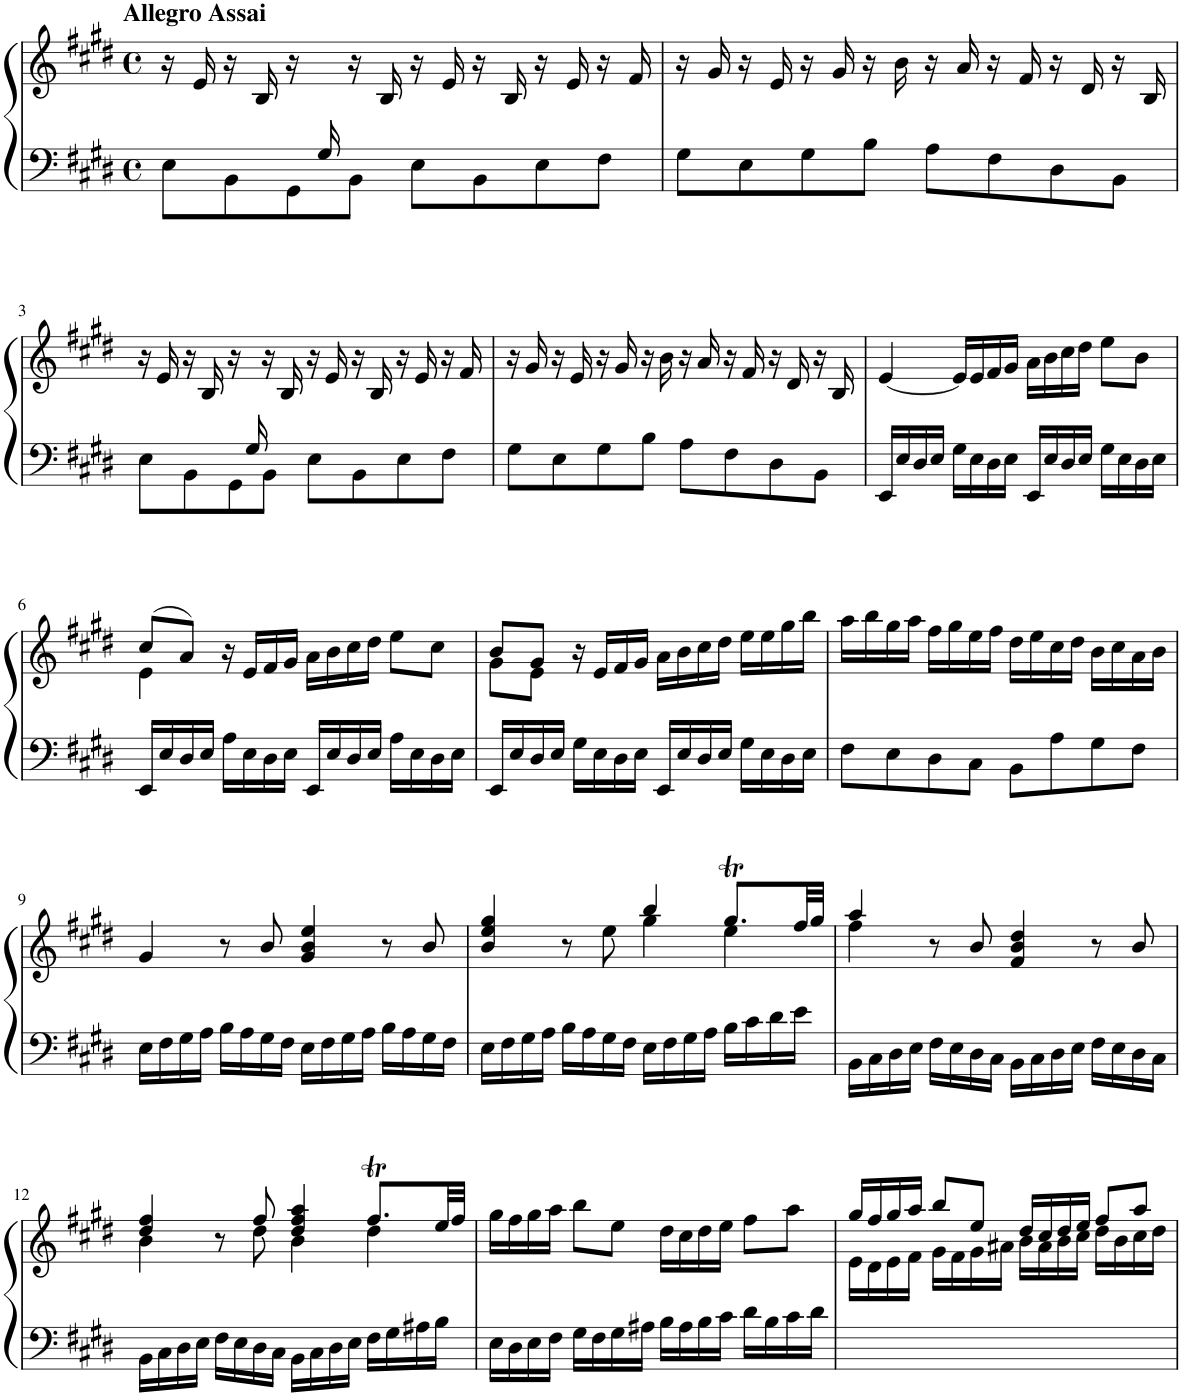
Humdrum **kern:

**kern	**kern
*part1	*part1
*staff2	*staff1
*I"Piano	*
*I'Pno.	*
*clefF4	*clefG2
*k[f#c#g#d#]	*k[f#c#g#d#]
*M4/4	*M4/4
*met(c)	*met(c)
=1	=1
*^	*
!	!	!LO:TX:a:B:t=Allegro Assai
16ryy	8E\L	16r
.	.	16e/
.	8BB\	16r
.	.	16B/
.	8GG#\	16r
16G#/	.	16ryy
2ryy	8BB\J	16r
.	.	16B/
.	8E\L	16r
.	.	16e/
.	8BB\	16r
.	.	16B/
.	8E\	16r
.	.	16e/
8ryy	8F#\J	16r
.	.	16f#/
*v	*v	*
=2	=2
8G#\L	16r
.	16g#/
8E\	16r
.	16e/
8G#\	16r
.	16g#/
8B\J	16r
.	16b\
8A\L	16r
.	16a/
8F#\	16r
.	16f#/
8D#\	16r
.	16d#/
8BB\J	16r
.	16B/
!!LO:LB:g=z
=3	=3
*^	*
16ryy	8E\L	16r
.	.	16e/
.	8BB\	16r
.	.	16B/
.	8GG#\	16r
16G#/	.	16ryy
2ryy	8BB\J	16r
.	.	16B/
.	8E\L	16r
.	.	16e/
.	8BB\	16r
.	.	16B/
.	8E\	16r
.	.	16e/
8ryy	8F#\J	16r
.	.	16f#/
*v	*v	*
=4	=4
8G#\L	16r
.	16g#/
8E\	16r
.	16e/
8G#\	16r
.	16g#/
8B\J	16r
.	16b\
8A\L	16r
.	16a/
8F#\	16r
.	16f#/
8D#\	16r
.	16d#/
8BB\J	16r
.	16B/
=5	=5
16EE/LL	[4e/
16E/	.
16D#/	.
16E/JJ	.
16G#\LL	16e/LL]
16E\	16e/
16D#\	16f#/
16E\JJ	16g#/JJ
16EE/LL	16a\LL
16E/	16b\
16D#/	16cc#\
16E/JJ	16dd#\JJ
16G#\LL	8ee\L
16E\	.
16D#\	8b\J
16E\JJ	.
!!LO:LB:g=z
=6	=6
*	*^
16EE/LL	(8cc#/L	4e\
16E/	.	.
16D#/	8a/J)	.
16E/JJ	.	.
16A\LL	16r	2.ryy
16E\	16e/LL	.
16D#\	16f#/	.
16E\JJ	16g#/JJ	.
16EE/LL	16a\LL	.
16E/	16b\	.
16D#/	16cc#\	.
16E/JJ	16dd#\JJ	.
16A\LL	8ee\L	.
16E\	.	.
16D#\	8cc#\J	.
16E\JJ	.	.
=7	=7	=7
16EE/LL	8b/L	8g#\L
16E/	.	.
16D#/	8g#/J	8e\J
16E/JJ	.	.
16G#\LL	16r	2.ryy
16E\	16e/LL	.
16D#\	16f#/	.
16E\JJ	16g#/JJ	.
16EE/LL	16a\LL	.
16E/	16b\	.
16D#/	16cc#\	.
16E/JJ	16dd#\JJ	.
16G#\LL	16ee\LL	.
16E\	16ee\	.
16D#\	16gg#\	.
16E\JJ	16bb\JJ	.
*	*v	*v
=8	=8
8F#\L	16aa\LL
.	16bb\
8E\	16gg#\
.	16aa\JJ
8D#\	16ff#\LL
.	16gg#\
8C#\J	16ee\
.	16ff#\JJ
8BB\L	16dd#\LL
.	16ee\
8A\	16cc#\
.	16dd#\JJ
8G#\	16b\LL
.	16cc#\
8F#\J	16a\
.	16b\JJ
!!LO:LB:g=z
=9	=9
16E\LL	4g#/
16F#\	.
16G#\	.
16A\JJ	.
16B\LL	8r
16A\	.
16G#\	8b/
16F#\JJ	.
16E\LL	4g#/ 4b/ 4ee/
16F#\	.
16G#\	.
16A\JJ	.
16B\LL	8r
16A\	.
16G#\	8b/
16F#\JJ	.
=10	=10
*	*^
16E\LL	4b/ 4ee/ 4gg#/	2ryy
16F#\	.	.
16G#\	.	.
16A\JJ	.	.
16B\LL	8r	.
16A\	.	.
16G#\	8ee\	.
16F#\JJ	.	.
16E\LL	4bb/	4gg#\
16F#\	.	.
16G#\	.	.
16A\JJ	.	.
16B\LL	8.gg#t/L	4ee\
16c#\	.	.
16d#\	.	.
16e\JJ	32ff#/LL	.
.	32gg#/JJJ	.
=11	=11	=11
16BB\LL	4ff#\	4aa/
16C#\	.	.
16D#\	.	.
16E\JJ	.	.
16F#\LL	8r	2.ryy
16E\	.	.
16D#\	8b/	.
16C#\JJ	.	.
16BB\LL	4f#/ 4b/ 4dd#/	.
16C#\	.	.
16D#\	.	.
16E\JJ	.	.
16F#\LL	8r	.
16E\	.	.
16D#\	8b/	.
16C#\JJ	.	.
!!LO:LB:g=z	!!
=12	=12	=12
16BB\LL	4dd#/ 4ff#/	4b\
16C#\	.	.
16D#\	.	.
16E\JJ	.	.
16F#\LL	8r	8ryy
16E\	.	.
16D#\	8ff#/	8dd#\
16C#\JJ	.	.
16BB\LL	4dd#/ 4ff#/ 4aa/	4b\
16C#\	.	.
16D#\	.	.
16E\JJ	.	.
16F#\LL	8.ff#T/L	4dd#\
16G#\	.	.
16A#X\	.	.
16B\JJ	32ee/LL	.
.	32ff#/JJJ	.
*	*v	*v
=13	=13
16E\LL	16gg#\LL
16D#\	16ff#\
16E\	16gg#\
16F#\JJ	16aa\JJ
16G#\LL	8bb\L
16F#\	.
16G#\	8ee\J
16A#X\JJ	.
16B\LL	16dd#\LL
16A#\	16cc#\
16B\	16dd#\
16c#\JJ	16ee\JJ
16d#\LL	8ff#\L
16B\	.
16c#\	8aa\J
16d#\JJ	.
=14	=14
*	*^
1ryy	16gg#/LL	16e\LL
.	16ff#/	16d#\
.	16gg#/	16e\
.	16aa/JJ	16f#\JJ
.	8bb/L	16g#\LL
.	.	16f#\
.	8ee/J	16g#\
.	.	16a#X\JJ
.	16dd#/LL	16b\LL
.	16cc#/	16a#\
.	16dd#/	16b\
.	16ee/JJ	16cc#\JJ
.	8ff#/L	16dd#\LL
.	.	16b\
.	8aa/J	16cc#\
.	.	16dd#\JJ
*	*v	*v
=	=
*-	*-
